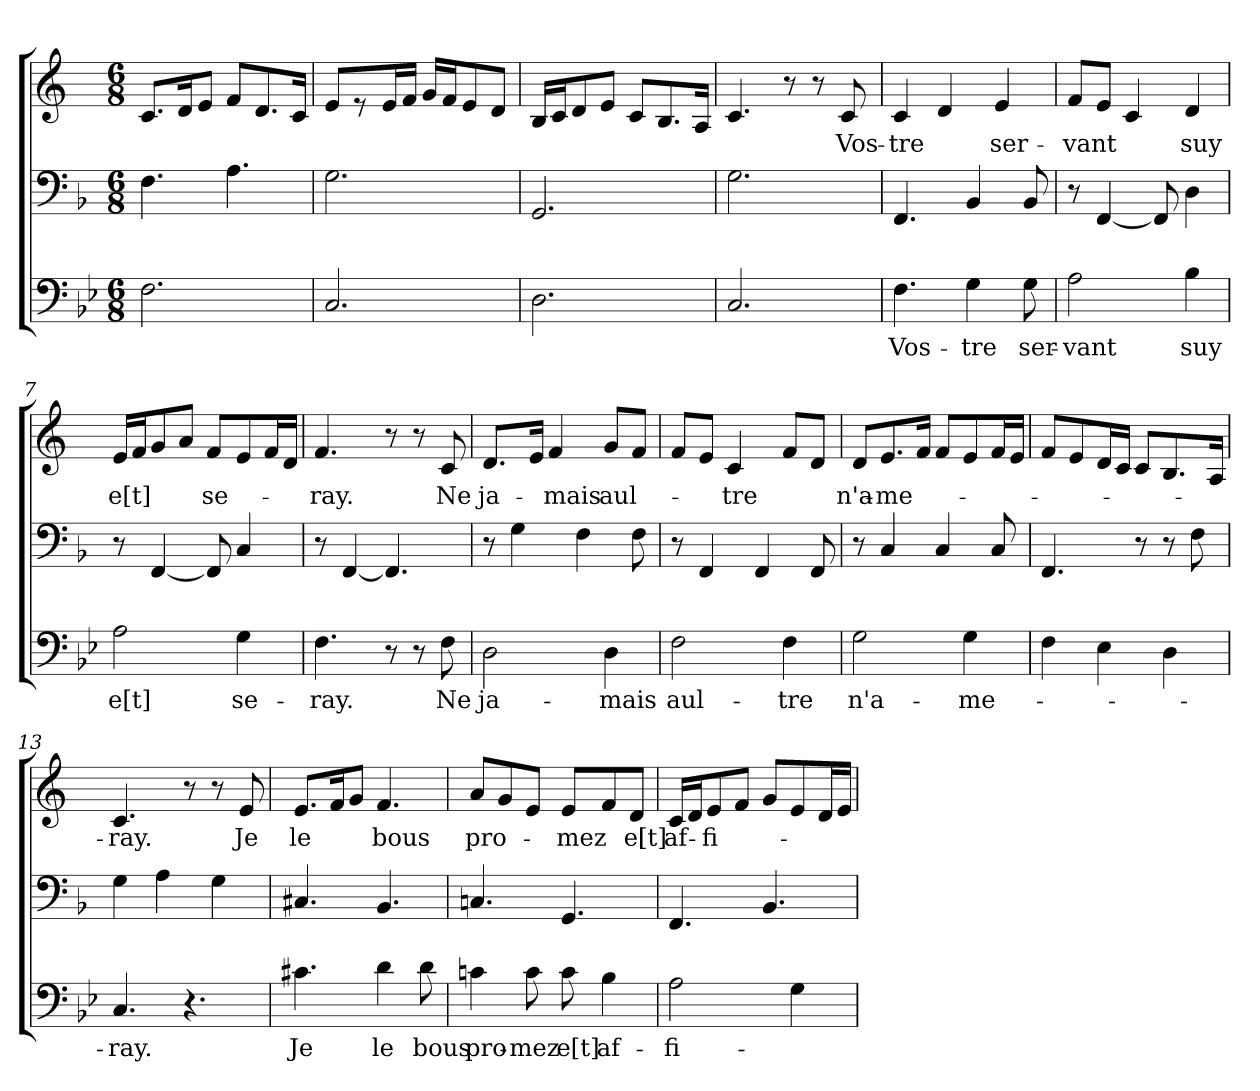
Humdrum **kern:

**kern	**text	**kern	**kern	**text
*part3	*part3	*part2	*part1	*part1
*staff3	*staff3	*staff2	*staff1	*staff1
*clefF4	*	*clefF4	*clefG2	*
*k[b-e-]	*	*k[b-]	*k[]	*
*B-:	*	*F:	*C:	*
*M6/8	*	*M6/8	*M6/8	*
=1	=1	=1	=1	=1
2.F\	.	4.F\	8.c/L	.
.	.	.	16d/k	.
.	.	.	8e/J	.
.	.	4.A\	8f/L	.
.	.	.	8.d/	.
.	.	.	16c/Jk	.
=2	=2	=2	=2	=2
2.C/	.	2.G\	8e/L	.
.	.	.	8r	.
.	.	.	16e/L	.
.	.	.	16f/JJ	.
.	.	.	16g/LL	.
.	.	.	16f/J	.
.	.	.	8e/	.
.	.	.	8d/J	.
=3	=3	=3	=3	=3
2.D\	.	2.GG/	16B/LL	.
.	.	.	16c/J	.
.	.	.	8d/	.
.	.	.	8e/J	.
.	.	.	8c/L	.
.	.	.	8.B/	.
.	.	.	16A/Jk	.
=4	=4	=4	=4	=4
2.C/	.	2.G\	4.c/	.
.	.	.	8r	.
.	.	.	8r	.
!	!	!	!	!LO:LY:b
.	.	.	8c/	Vos-
=5	=5	=5	=5	=5
!	!LO:LY:b	!	!	!LO:LY:b
4.F\	Vos-	4.FF/	4c/	-tre
.	.	.	4d/	.
!	!LO:LY:b	!	!	!
4G\	-tre	4BB-/	.	.
!	!	!	!	!LO:LY:b
.	.	.	4e/	ser-
!	!LO:LY:b	!	!	!
8G\	ser-	8BB-/	.	.
!!LO:LB:g=z
=6	=6	=6	=6	=6
!	!LO:LY:b	!	!	!LO:LY:b
2A\	-vant	8r	8f/L	-vant
.	.	[4FF/	8e/J	.
.	.	.	4c/	.
.	.	8FF/]	.	.
!	!LO:LY:b	!	!	!LO:LY:b
4B-\	suy	4D\	4d/	suy
=7	=7	=7	=7	=7
!	!LO:LY:b	!	!	!LO:LY:b
2A\	e[t]	8r	16e/LL	e[t]
.	.	.	16f/J	.
.	.	[4FF/	8g/	.
.	.	.	8a/J	.
!	!	!	!	!LO:LY:b
.	.	8FF/]	8f/L	se-
!	!LO:LY:b	!	!	!
4G\	se-	4C/	8e/	.
.	.	.	16f/L	.
.	.	.	16d/JJ	.
=8	=8	=8	=8	=8
!	!LO:LY:b	!	!	!LO:LY:b
4.F\	-ray.	8r	4.f/	-ray.
.	.	[4FF/	.	.
8r	.	4.FF/]	8r	.
8r	.	.	8r	.
!	!LO:LY:b	!	!	!LO:LY:b
8F\	Ne	.	8c/	Ne
=9	=9	=9	=9	=9
!	!LO:LY:b	!	!	!LO:LY:b
2D\	ja-	8r	8.d/L	ja-
.	.	4G\	.	.
.	.	.	16e/Jk	.
!	!	!	!	!LO:LY:b
.	.	.	4f/	-mais
.	.	4F\	.	.
!	!LO:LY:b	!	!	!LO:LY:b
4D\	-mais	.	8g/L	aul-
.	.	8F\	8f/J	.
=10	=10	=10	=10	=10
!	!LO:LY:b	!	!	!
2F\	aul-	8r	8f/L	.
.	.	4FF/	8e/J	.
!	!	!	!	!LO:LY:b
.	.	.	4c/	-tre
.	.	4FF/	.	.
!	!LO:LY:b	!	!	!
4F\	-tre	.	8f/L	.
.	.	8FF/	8d/J	.
!!LO:LB:g=z
=11	=11	=11	=11	=11
!	!LO:LY:b	!	!	!LO:LY:b
2G\	n'a-	8r	8d/L	n'a-
!	!	!	!	!LO:LY:b
.	.	4C/	8.e/	-me-
.	.	.	16f/Jk	.
.	.	4C/	8f/L	.
!	!LO:LY:b	!	!	!
4G\	-me-	.	8e/	.
.	.	8C/	16f/L	.
.	.	.	16e/JJ	.
=12	=12	=12	=12	=12
4F\	.	4.FF/	8f/L	.
.	.	.	8e/	.
4E-\	.	.	16d/L	.
.	.	.	16c/JJ	.
.	.	8r	8c/L	.
4D\	.	8r	8.B/	.
.	.	8F\	.	.
.	.	.	16A/Jk	.
=13	=13	=13	=13	=13
!	!LO:LY:b	!	!	!LO:LY:b
4.C/	-ray.	4G\	4.c/	-ray.
.	.	4A\	.	.
4.r	.	.	8r	.
.	.	4G\	8r	.
!	!	!	!	!LO:LY:b
.	.	.	8e/	Je
=14	=14	=14	=14	=14
!	!LO:LY:b	!	!	!LO:LY:b
4.c#i\	Je	4.C#X/	8.e/L	le
.	.	.	16f/k	.
.	.	.	8g/J	.
!	!LO:LY:b	!	!	!LO:LY:b
4d\	le	4.BB-/	4.f/	bous
!	!LO:LY:b	!	!	!
8d\	bous	.	.	.
!!LO:PB:g=z
=15	=15	=15	=15	=15
!	!LO:LY:b	!	!	!LO:LY:b
4cni\	pro-	4.Cni/	8a/L	pro-
.	.	.	8g/	.
!	!LO:LY:b	!	!	!
8c\	-mez	.	8e/J	.
!	!LO:LY:b	!	!	!LO:LY:b
8c\	e[t]	4.GG/	8e/L	-mez
!	!LO:LY:b	!	!	!
4B-\	af-	.	8f/	.
!	!	!	!	!LO:LY:b
.	.	.	8d/J	e[t]
=16	=16	=16	=16	=16
!	!LO:LY:b	!	!	!LO:LY:b
2A\	-fi-	4.FF/	16c/LL	af-
.	.	.	16d/J	.
!	!	!	!	!LO:LY:b
.	.	.	8e/	-fi-
.	.	.	8f/J	.
.	.	4.BB-/	8g/L	.
4G\	.	.	8e/	.
.	.	.	16d/L	.
.	.	.	16e/JJ	.
=	=	=	=	=
*-	*-	*-	*-	*-
